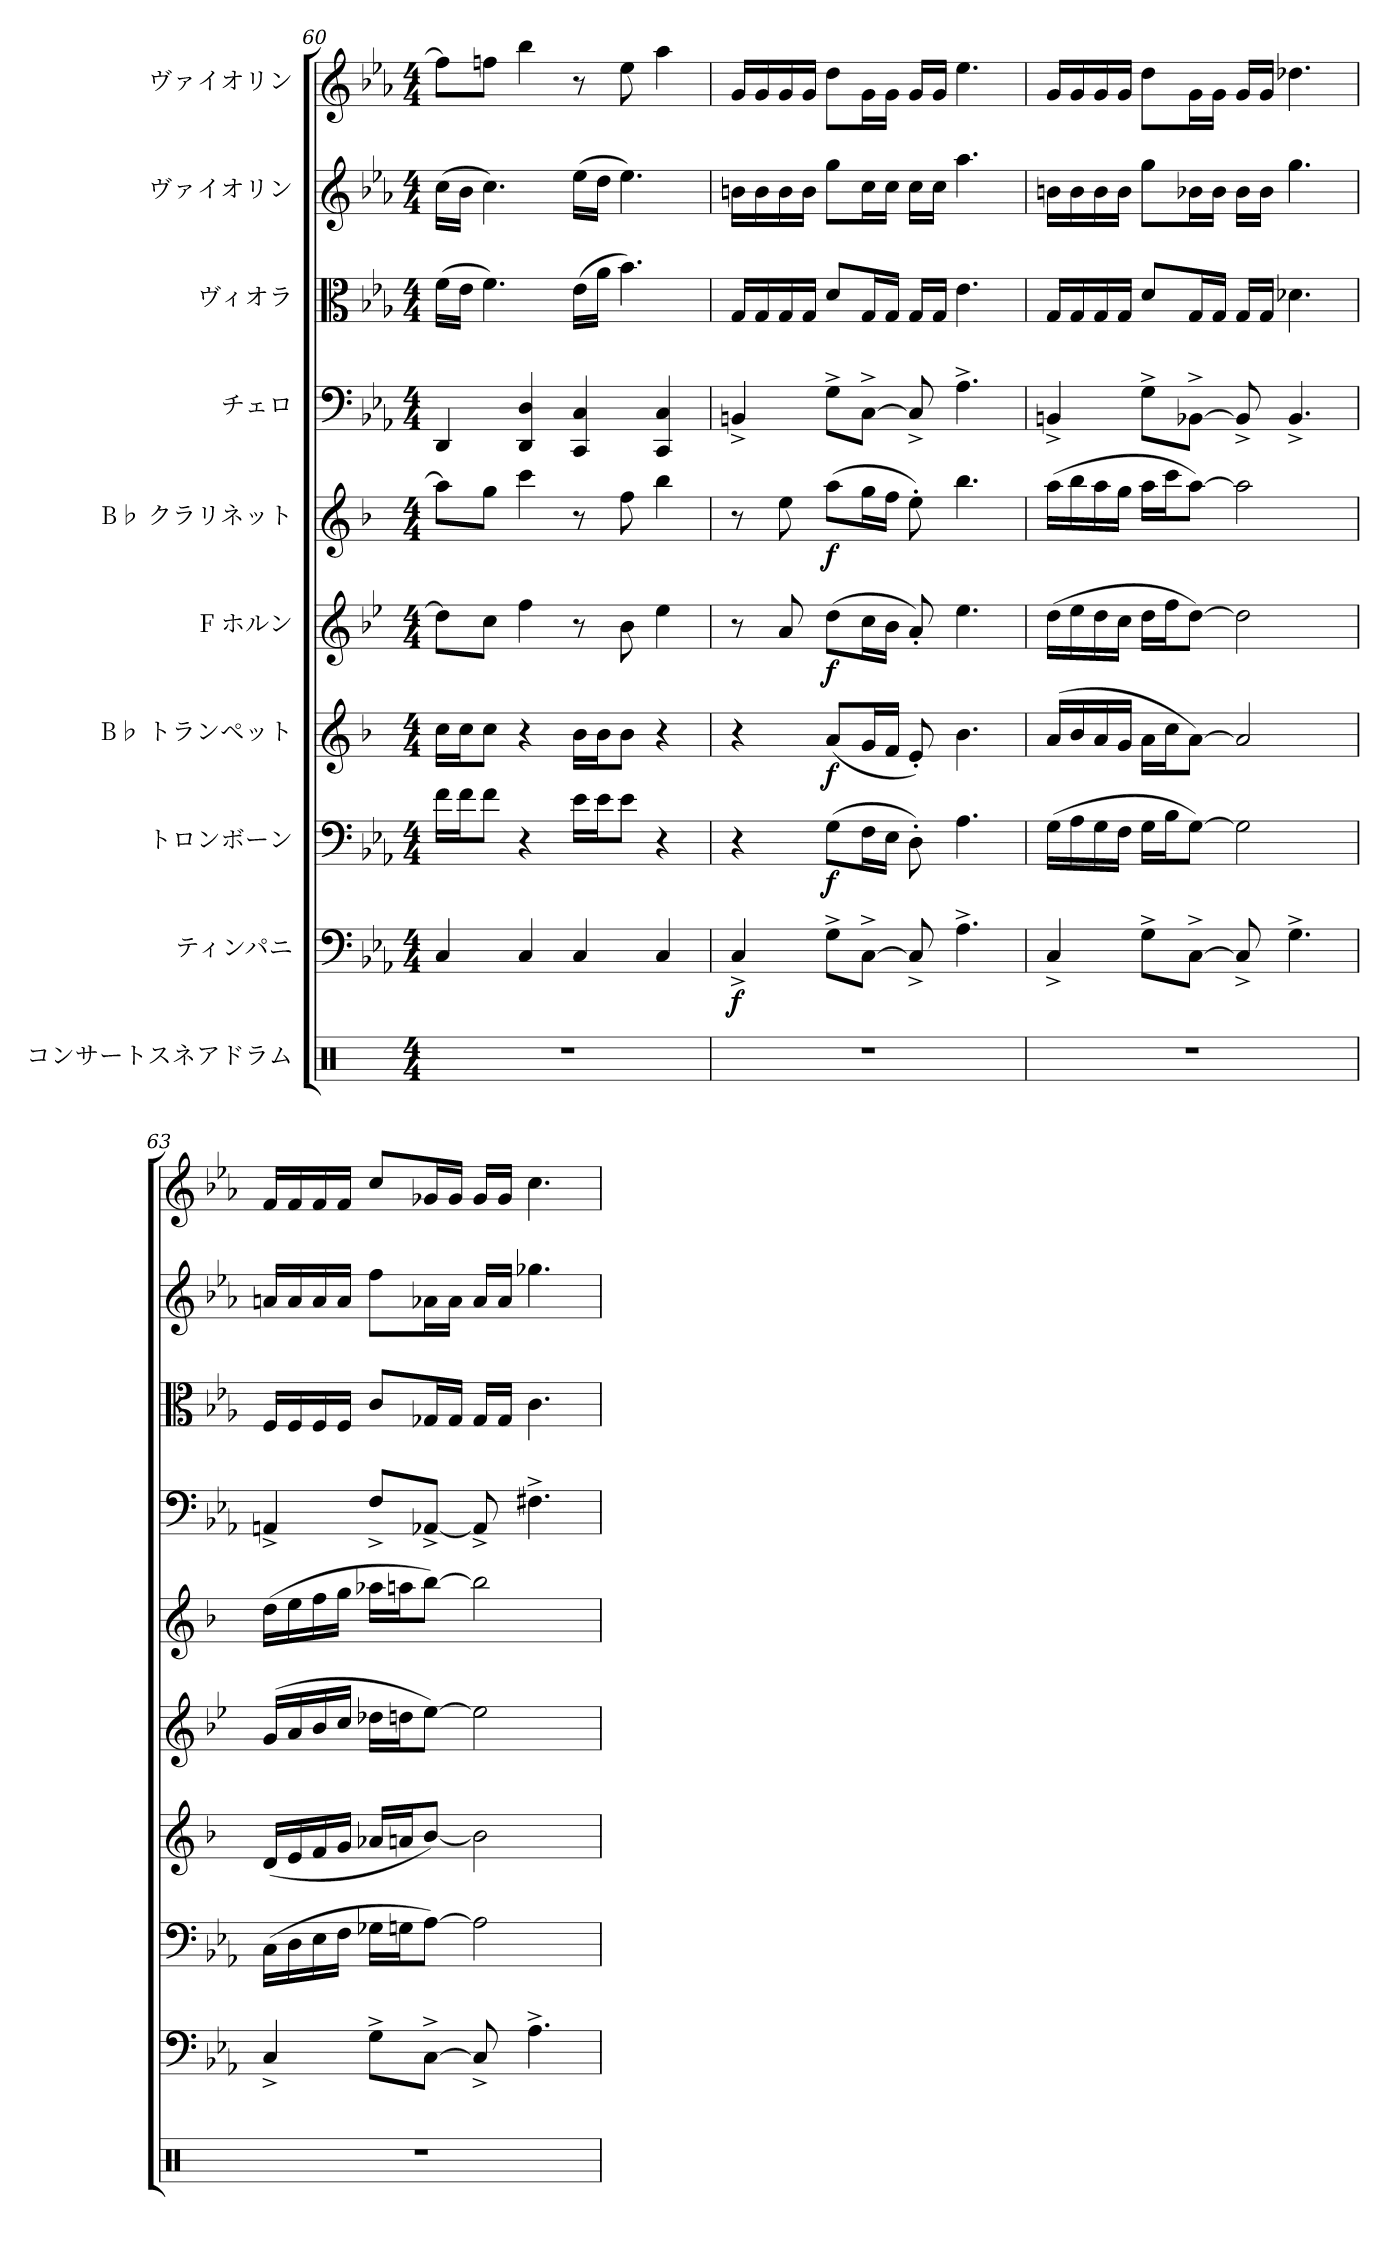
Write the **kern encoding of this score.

**kern	**kern	**dynam	**kern	**dynam	**kern	**dynam	**kern	**dynam	**kern	**dynam	**kern	**kern	**kern	**kern
*part10	*part9	*part9	*part8	*part8	*part7	*part7	*part6	*part6	*part5	*part5	*part4	*part3	*part2	*part1
*staff10	*staff9	*staff9	*staff8	*staff8	*staff7	*staff7	*staff6	*staff6	*staff5	*staff5	*staff4	*staff3	*staff2	*staff1
*I"コンサートスネアドラム	*I"ティンパニ	*	*I"トロンボーン	*	*I"B♭ トランペット	*	*I"F ホルン	*	*I"B♭ クラリネット	*	*I"チェロ	*I"ヴィオラ	*I"ヴァイオリン	*I"ヴァイオリン
*clefX	*clefF4	*	*clefF4	*	*clefG2	*	*clefG2	*	*clefG2	*	*clefF4	*clefC3	*clefG2	*clefG2
*	*	*	*	*	*ITrd1c2	*	*ITrd4c7	*	*ITrd1c2	*	*	*	*	*
*k[]	*k[b-e-a-]	*	*k[b-e-a-]	*	*k[b-e-a-]	*	*k[b-e-a-]	*	*k[b-e-a-]	*	*k[b-e-a-]	*k[b-e-a-]	*k[b-e-a-]	*k[b-e-a-]
*M4/4	*M4/4	*	*M4/4	*	*M4/4	*	*M4/4	*	*M4/4	*	*M4/4	*M4/4	*M4/4	*M4/4
=60	=60	=60	=60	=60	=60	=60	=60	=60	=60	=60	=60	=60	=60	=60
1r	4C/	.	16f\LL	.	16b-\LL	.	8g-\L]	.	8gg-\L]	.	4DD/	(>16f\LL	(>16cc\LL	8ff#\L]
.	.	.	16f\J	.	16b-\J	.	.	.	.	.	.	16e-\JJ	16b-\JJ	.
.	.	.	8f\J	.	8b-\J	.	8f\J	.	8ff\J	.	.	4.f\)	4.cc\)	8ffn\J
.	4C/	.	4r	.	4r	.	4b-\	.	4bb-\	.	4DD/ 4D/	.	.	4bb-\
.	4C/	.	16e-\LL	.	16a-\LL	.	8r	.	8r	.	4CC/ 4C/	(>16e-\LL	(>16ee-\LL	8r
.	.	.	16e-\J	.	16a-\J	.	.	.	.	.	.	16a-\JJ	16dd\JJ	.
.	.	.	8e-\J	.	8a-\J	.	8e-\	.	8ee-\	.	.	4.b-\)	4.ee-\)	8ee-\
.	4C/	.	4r	.	4r	.	4a-\	.	4aa-\	.	4CC/ 4C/	.	.	4aa-\
!!LO:PB:g=z
=61	=61	=61	=61	=61	=61	=61	=61	=61	=61	=61	=61	=61	=61	=61
!	!	!LO:DY:b	!	!	!	!	!	!	!	!	!	!	!	!
1r	4C^/	f	4r	.	4r	.	8r	.	8r	.	4BBn^/	16G/LL	16bn\LL	16g/LL
.	.	.	.	.	.	.	.	.	.	.	.	16G/	16b\	16g/
.	.	.	.	.	.	.	8d/	.	8dd\	.	.	16G/	16b\	16g/
.	.	.	.	.	.	.	.	.	.	.	.	16G/JJ	16b\JJ	16g/JJ
!	!	!	!	!LO:DY:b	!	!LO:DY:b	!	!LO:DY:b	!	!LO:DY:b	!	!	!	!
.	8G^\L	.	(>8G\L	f	(<8g/L	f	(>8g\L	f	(>8gg\L	f	8G^\L	8d/L	8gg\L	8dd\L
.	[8C^\J	.	16F\L	.	16f/L	.	16f\L	.	16ff\L	.	[8C^\J	16G/L	16cc\L	16g\L
.	.	.	16E-\JJ	.	16e-/JJ	.	16e-\JJ	.	16ee-\JJ	.	.	16G/JJ	16cc\JJ	16g\JJ
.	8C^/]	.	8D'\)	.	8d'/)	.	8d'/)	.	8dd'\)	.	8C^/]	16G/LL	16cc\LL	16g/LL
.	.	.	.	.	.	.	.	.	.	.	.	16G/JJ	16cc\JJ	16g/JJ
.	4.A-^\	.	4.A-\	.	4.a-\	.	4.a-\	.	4.aa-\	.	4.A-^\	4.e-\	4.aa-\	4.ee-\
=62	=62	=62	=62	=62	=62	=62	=62	=62	=62	=62	=62	=62	=62	=62
1r	4C^/	.	(>16G\LL	.	(>16g/LL	.	(>16g\LL	.	(>16gg\LL	.	4BBn^/	16G/LL	16bn\LL	16g/LL
.	.	.	16A-\	.	16a-/	.	16a-\	.	16aa-\	.	.	16G/	16b\	16g/
.	.	.	16G\	.	16g/	.	16g\	.	16gg\	.	.	16G/	16b\	16g/
.	.	.	16F\JJ	.	16f/JJ	.	16f\JJ	.	16ff\JJ	.	.	16G/JJ	16b\JJ	16g/JJ
.	8G^\L	.	16G\LL	.	16g\LL	.	16g\LL	.	16gg\LL	.	8G^\L	8d/L	8gg\L	8dd\L
.	.	.	16B-\J	.	16b-\J	.	16b-\J	.	16bb-\J	.	.	.	.	.
.	[8C^\J	.	[8G\J)	.	[8g\J)	.	[8g\J)	.	[8gg\J)	.	[8BB-X^\J	16G/L	16b-X\L	16g\L
.	.	.	.	.	.	.	.	.	.	.	.	16G/JJ	16b-\JJ	16g\JJ
.	8C^/]	.	2G\]	.	2g/]	.	2g\]	.	2gg\]	.	8BB-^/]	16G/LL	16b-\LL	16g/LL
.	.	.	.	.	.	.	.	.	.	.	.	16G/JJ	16b-\JJ	16g/JJ
.	4.G^\	.	.	.	.	.	.	.	.	.	4.BB-^/	4.d-X\	4.gg\	4.dd-X\
=63	=63	=63	=63	=63	=63	=63	=63	=63	=63	=63	=63	=63	=63	=63
1r	4C^/	.	(>16C\LL	.	(<16c/LL	.	(>16c/LL	.	(>16cc\LL	.	4AAn^/	16F/LL	16an/LL	16f/LL
.	.	.	16D\	.	16d/	.	16d/	.	16dd\	.	.	16F/	16a/	16f/
.	.	.	16E-\	.	16e-/	.	16e-/	.	16ee-\	.	.	16F/	16a/	16f/
.	.	.	16F\JJ	.	16f/JJ	.	16f/JJ	.	16ff\JJ	.	.	16F/JJ	16a/JJ	16f/JJ
.	8G^\L	.	16G-X\LL	.	16g-X/LL	.	16g-X\LL	.	16gg-X\LL	.	8F^/L	8c/L	8ff\L	8cc/L
.	.	.	16Gn\J	.	16gn/J	.	16gn\J	.	16ggn\J	.	.	.	.	.
.	[8C^\J	.	[8A-\J)	.	[8a-/J)	.	[8a-\J)	.	[8aa-\J)	.	[8AA-X^/J	16G-X/L	16a-X\L	16g-X/L
.	.	.	.	.	.	.	.	.	.	.	.	16G-/JJ	16a-\JJ	16g-/JJ
.	8C^/]	.	2A-\]	.	2a-\]	.	2a-\]	.	2aa-\]	.	8AA-^/]	16G-/LL	16a-/LL	16g-/LL
.	.	.	.	.	.	.	.	.	.	.	.	16G-/JJ	16a-/JJ	16g-/JJ
.	4.A-^\	.	.	.	.	.	.	.	.	.	4.F#X^\	4.c\	4.gg-X\	4.cc\
=	=	=	=	=	=	=	=	=	=	=	=	=	=	=
*-	*-	*-	*-	*-	*-	*-	*-	*-	*-	*-	*-	*-	*-	*-
